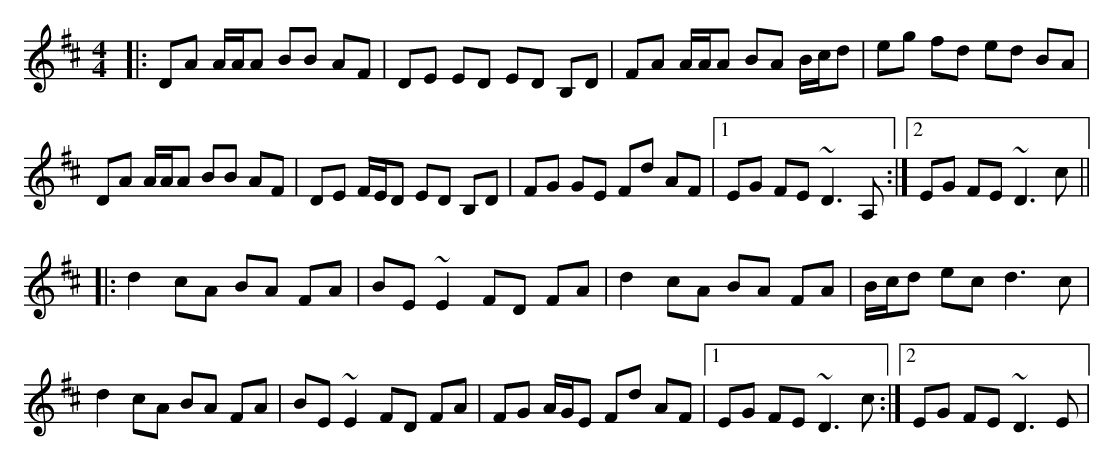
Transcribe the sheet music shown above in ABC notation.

X:1
M:4/4
K:D
|:DA A/A/A BB AF|DE ED ED B,D|FA A/A/A BA B/c/d|eg fd ed BA|
DA A/A/A BB AF|DE F/E/D ED B,D|FG GE Fd AF|1 EG FE2< ~D2A,:|2 EG FE2< ~D2c||
|:d2 cA BA FA|BE ~E2 FD FA|d2 cA BA FA|B/c/d ec2< d2c|
d2 cA BA FA|BE ~E2 FD FA|FG A/G/E Fd AF|1 EG FE2< ~D2c:|2 EG FE2< ~D2E|
